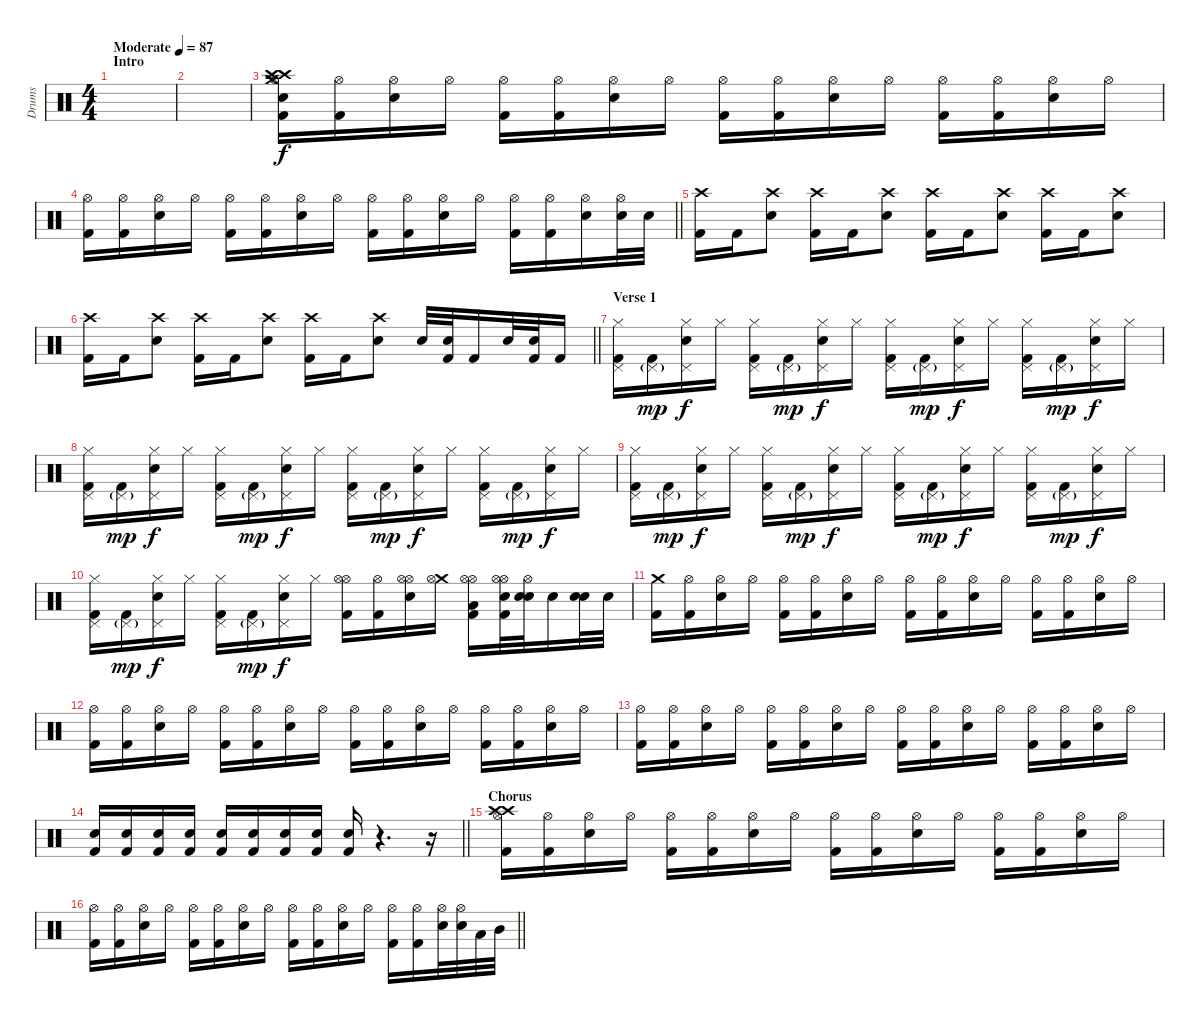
\track ("Drums" "Drums") {instrument percussion}
\staff {score}
\articulation defaults
\ts (4 4)
\section ("" "Intro")
\tempo (87 "Moderate")
\clef neutral
\ks c
|
|
("Crash high (hit)" "Crash high (hit)" "Hi-Hat (open)" "Crash medium (hit)" "Snare (hit) 2" "Kick (hit) 2").16 ("Hi-Hat (open)" "Kick (hit) 2").16 ("Hi-Hat (open)" "Snare (hit) 2").16 "Hi-Hat (open)".16 ("Hi-Hat (open)" "Kick (hit) 2").16 ("Hi-Hat (open)" "Kick (hit) 2").16 ("Hi-Hat (open)" "Snare (hit) 2").16 "Hi-Hat (open)".16 ("Hi-Hat (open)" "Kick (hit) 2").16 ("Hi-Hat (open)" "Kick (hit) 2").16 ("Hi-Hat (open)" "Snare (hit) 2").16 "Hi-Hat (open)".16 ("Hi-Hat (open)" "Kick (hit) 2").16 ("Hi-Hat (open)" "Kick (hit) 2").16 ("Hi-Hat (open)" "Snare (hit) 2").16 "Hi-Hat (open)".16 |
\barLineRight lightlight
("Hi-Hat (open)" "Kick (hit) 2").16 ("Hi-Hat (open)" "Kick (hit) 2").16 ("Hi-Hat (open)" "Snare (hit) 2").16 "Hi-Hat (open)".16 ("Hi-Hat (open)" "Kick (hit) 2").16 ("Hi-Hat (open)" "Kick (hit) 2").16 ("Hi-Hat (open)" "Snare (hit) 2").16 "Hi-Hat (open)".16 ("Hi-Hat (open)" "Kick (hit) 2").16 ("Hi-Hat (open)" "Kick (hit) 2").16 ("Hi-Hat (open)" "Snare (hit) 2").16 "Hi-Hat (open)".16 ("Hi-Hat (open)" "Kick (hit) 2").16 ("Hi-Hat (open)" "Kick (hit) 2").16 ("Hi-Hat (open)" "Snare (hit) 2").16 ("Hi-Hat (open)" "Snare (hit) 2").32 "Snare (hit) 2".32 |
("Crash high (hit)" "Kick (hit) 2").16 "Kick (hit) 2".16 ("Crash high (hit)" "Snare (hit) 2").8 ("Crash high (hit)" "Kick (hit) 2").16 "Kick (hit) 2".16 ("Crash high (hit)" "Snare (hit) 2").8 ("Crash high (hit)" "Kick (hit) 2").16 "Kick (hit) 2".16 ("Crash high (hit)" "Snare (hit) 2").8 ("Crash high (hit)" "Kick (hit) 2").16 "Kick (hit) 2".16 ("Crash high (hit)" "Snare (hit) 2").8 |
\barLineRight lightlight
("Crash high (hit)" "Kick (hit) 2").16 "Kick (hit) 2".16 ("Crash high (hit)" "Snare (hit) 2").8 ("Crash high (hit)" "Kick (hit) 2").16 "Kick (hit) 2".16 ("Crash high (hit)" "Snare (hit) 2").8 ("Crash high (hit)" "Kick (hit) 2").16 "Kick (hit) 2".16 ("Crash high (hit)" "Snare (hit) 2").8 "Snare (hit) 2".32 ("Snare (hit) 2" "Kick (hit) 2").32 "Kick (hit) 2".16 "Snare (hit) 2".32 ("Snare (hit) 2" "Kick (hit) 2").32 "Kick (hit) 2".16 |
\section ("" "Verse 1")
("Hi-Hat (closed)" "Pedal Hi-Hat (hit)" "Kick (hit) 2").16 ("Pedal Hi-Hat (hit)"{g} "Kick (hit) 2").16{dy mp} ("Hi-Hat (closed)" "Pedal Hi-Hat (hit)" "Snare (hit) 2").16{dy f} "Hi-Hat (closed)".16 ("Hi-Hat (closed)" "Pedal Hi-Hat (hit)" "Kick (hit) 2").16 ("Pedal Hi-Hat (hit)"{g} "Kick (hit) 2").16{dy mp} ("Hi-Hat (closed)" "Pedal Hi-Hat (hit)" "Snare (hit) 2").16{dy f} "Hi-Hat (closed)".16 ("Hi-Hat (closed)" "Pedal Hi-Hat (hit)" "Kick (hit) 2").16 ("Pedal Hi-Hat (hit)"{g} "Kick (hit) 2").16{dy mp} ("Hi-Hat (closed)" "Pedal Hi-Hat (hit)" "Snare (hit) 2").16{dy f} "Hi-Hat (closed)".16 ("Hi-Hat (closed)" "Pedal Hi-Hat (hit)" "Kick (hit) 2").16 ("Pedal Hi-Hat (hit)"{g} "Kick (hit) 2").16{dy mp} ("Hi-Hat (closed)" "Pedal Hi-Hat (hit)" "Snare (hit) 2").16{dy f} "Hi-Hat (closed)".16 |
("Hi-Hat (closed)" "Pedal Hi-Hat (hit)" "Kick (hit) 2").16 ("Pedal Hi-Hat (hit)"{g} "Kick (hit) 2").16{dy mp} ("Hi-Hat (closed)" "Pedal Hi-Hat (hit)" "Snare (hit) 2").16{dy f} "Hi-Hat (closed)".16 ("Hi-Hat (closed)" "Pedal Hi-Hat (hit)" "Kick (hit) 2").16 ("Pedal Hi-Hat (hit)"{g} "Kick (hit) 2").16{dy mp} ("Hi-Hat (closed)" "Pedal Hi-Hat (hit)" "Snare (hit) 2").16{dy f} "Hi-Hat (closed)".16 ("Hi-Hat (closed)" "Pedal Hi-Hat (hit)" "Kick (hit) 2").16 ("Pedal Hi-Hat (hit)"{g} "Kick (hit) 2").16{dy mp} ("Hi-Hat (closed)" "Pedal Hi-Hat (hit)" "Snare (hit) 2").16{dy f} "Hi-Hat (closed)".16 ("Hi-Hat (closed)" "Pedal Hi-Hat (hit)" "Kick (hit) 2").16 ("Pedal Hi-Hat (hit)"{g} "Kick (hit) 2").16{dy mp} ("Hi-Hat (closed)" "Pedal Hi-Hat (hit)" "Snare (hit) 2").16{dy f} "Hi-Hat (closed)".16 |
("Hi-Hat (closed)" "Pedal Hi-Hat (hit)" "Kick (hit) 2").16 ("Pedal Hi-Hat (hit)"{g} "Kick (hit) 2").16{dy mp} ("Hi-Hat (closed)" "Pedal Hi-Hat (hit)" "Snare (hit) 2").16{dy f} "Hi-Hat (closed)".16 ("Hi-Hat (closed)" "Pedal Hi-Hat (hit)" "Kick (hit) 2").16 ("Pedal Hi-Hat (hit)"{g} "Kick (hit) 2").16{dy mp} ("Hi-Hat (closed)" "Pedal Hi-Hat (hit)" "Snare (hit) 2").16{dy f} "Hi-Hat (closed)".16 ("Hi-Hat (closed)" "Pedal Hi-Hat (hit)" "Kick (hit) 2").16 ("Pedal Hi-Hat (hit)"{g} "Kick (hit) 2").16{dy mp} ("Hi-Hat (closed)" "Pedal Hi-Hat (hit)" "Snare (hit) 2").16{dy f} "Hi-Hat (closed)".16 ("Hi-Hat (closed)" "Pedal Hi-Hat (hit)" "Kick (hit) 2").16 ("Pedal Hi-Hat (hit)"{g} "Kick (hit) 2").16{dy mp} ("Hi-Hat (closed)" "Pedal Hi-Hat (hit)" "Snare (hit) 2").16{dy f} "Hi-Hat (closed)".16 |
("Hi-Hat (closed)" "Pedal Hi-Hat (hit)" "Kick (hit) 2").16 ("Pedal Hi-Hat (hit)"{g} "Kick (hit) 2").16{dy mp} ("Hi-Hat (closed)" "Pedal Hi-Hat (hit)" "Snare (hit) 2").16{dy f} "Hi-Hat (closed)".16 ("Hi-Hat (closed)" "Pedal Hi-Hat (hit)" "Kick (hit) 2").16 ("Pedal Hi-Hat (hit)"{g} "Kick (hit) 2").16{dy mp} ("Hi-Hat (closed)" "Pedal Hi-Hat (hit)" "Snare (hit) 2").16{dy f} "Hi-Hat (closed)".16 ("Hi-Hat (open)" "Hi-Hat (open)" "Kick (hit) 2").16 ("Hi-Hat (open)" "Kick (hit) 2").16 ("Hi-Hat (open)" "Hi-Hat (open)" "Snare (hit) 2").16 ("Crash medium (hit)" "Hi-Hat (open)").16 ("Hi-Hat (open)" "Hi-Hat (open)" "Low Tom (hit)" "Kick (hit) 2").16 ("Hi-Hat (open)" "Hi-Hat (open)" "Snare (hit) 2" "Kick (hit) 2").32 ("Hi-Hat (open)" "Electric Snare (hit)" "Snare (hit) 2").32 "Snare (hit) 2".16 ("Electric Snare (hit)" "Snare (hit) 2").32 "Snare (hit) 2".32 |
("Crash medium (hit)" "Kick (hit) 2").16 ("Hi-Hat (open)" "Kick (hit) 2").16 ("Hi-Hat (open)" "Snare (hit) 2").16 "Hi-Hat (open)".16 ("Hi-Hat (open)" "Kick (hit) 2").16 ("Hi-Hat (open)" "Kick (hit) 2").16 ("Hi-Hat (open)" "Snare (hit) 2").16 "Hi-Hat (open)".16 ("Hi-Hat (open)" "Kick (hit) 2").16 ("Hi-Hat (open)" "Kick (hit) 2").16 ("Hi-Hat (open)" "Snare (hit) 2").16 "Hi-Hat (open)".16 ("Hi-Hat (open)" "Kick (hit) 2").16 ("Hi-Hat (open)" "Kick (hit) 2").16 ("Hi-Hat (open)" "Snare (hit) 2").16 "Hi-Hat (open)".16 |
("Hi-Hat (open)" "Kick (hit) 2").16 ("Hi-Hat (open)" "Kick (hit) 2").16 ("Hi-Hat (open)" "Snare (hit) 2").16 "Hi-Hat (open)".16 ("Hi-Hat (open)" "Kick (hit) 2").16 ("Hi-Hat (open)" "Kick (hit) 2").16 ("Hi-Hat (open)" "Snare (hit) 2").16 "Hi-Hat (open)".16 ("Hi-Hat (open)" "Kick (hit) 2").16 ("Hi-Hat (open)" "Kick (hit) 2").16 ("Hi-Hat (open)" "Snare (hit) 2").16 "Hi-Hat (open)".16 ("Hi-Hat (open)" "Kick (hit) 2").16 ("Hi-Hat (open)" "Kick (hit) 2").16 ("Hi-Hat (open)" "Snare (hit) 2").16 "Hi-Hat (open)".16 |
("Hi-Hat (open)" "Kick (hit) 2").16 ("Hi-Hat (open)" "Kick (hit) 2").16 ("Hi-Hat (open)" "Snare (hit) 2").16 "Hi-Hat (open)".16 ("Hi-Hat (open)" "Kick (hit) 2").16 ("Hi-Hat (open)" "Kick (hit) 2").16 ("Hi-Hat (open)" "Snare (hit) 2").16 "Hi-Hat (open)".16 ("Hi-Hat (open)" "Kick (hit) 2").16 ("Hi-Hat (open)" "Kick (hit) 2").16 ("Hi-Hat (open)" "Snare (hit) 2").16 "Hi-Hat (open)".16 ("Hi-Hat (open)" "Kick (hit) 2").16 ("Hi-Hat (open)" "Kick (hit) 2").16 ("Hi-Hat (open)" "Snare (hit) 2").16 "Hi-Hat (open)".16 |
\barLineRight lightlight
("Snare (hit) 2" "Kick (hit) 2").16 ("Snare (hit) 2" "Kick (hit) 2").16 ("Snare (hit) 2" "Kick (hit) 2").16 ("Snare (hit) 2" "Kick (hit) 2").16 ("Snare (hit) 2" "Kick (hit) 2").16 ("Snare (hit) 2" "Kick (hit) 2").16 ("Snare (hit) 2" "Kick (hit) 2").16 ("Snare (hit) 2" "Kick (hit) 2").16 ("Snare (hit) 2" "Kick (hit) 2").16 r.4{d} r.16 |
\section ("" "Chorus")
("Crash high (hit)" "Crash high (hit)" "Hi-Hat (open)" "Kick (hit) 2").16 ("Hi-Hat (open)" "Kick (hit) 2").16 ("Hi-Hat (open)" "Snare (hit) 2").16 "Hi-Hat (open)".16 ("Hi-Hat (open)" "Kick (hit) 2").16 ("Hi-Hat (open)" "Kick (hit) 2").16 ("Hi-Hat (open)" "Snare (hit) 2").16 "Hi-Hat (open)".16 ("Hi-Hat (open)" "Kick (hit) 2").16 ("Hi-Hat (open)" "Kick (hit) 2").16 ("Hi-Hat (open)" "Snare (hit) 2").16 "Hi-Hat (open)".16 ("Hi-Hat (open)" "Kick (hit) 2").16 ("Hi-Hat (open)" "Kick (hit) 2").16 ("Hi-Hat (open)" "Snare (hit) 2").16 "Hi-Hat (open)".16 |
\barLineRight lightlight
("Hi-Hat (open)" "Kick (hit) 2").16 ("Hi-Hat (open)" "Kick (hit) 2").16 ("Hi-Hat (open)" "Snare (hit) 2").16 "Hi-Hat (open)".16 ("Hi-Hat (open)" "Kick (hit) 2").16 ("Hi-Hat (open)" "Kick (hit) 2").16 ("Hi-Hat (open)" "Snare (hit) 2").16 "Hi-Hat (open)".16 ("Hi-Hat (open)" "Kick (hit) 2").16 ("Hi-Hat (open)" "Kick (hit) 2").16 ("Hi-Hat (open)" "Snare (hit) 2").16 "Hi-Hat (open)".16 ("Hi-Hat (open)" "Kick (hit) 2").16 ("Hi-Hat (open)" "Kick (hit) 2").16 ("Hi-Hat (open)" "Snare (hit) 2").32 ("Hi-Hat (open)" "Snare (hit) 2").32 "Low Tom (hit)".32 "Mid Tom (hit)".32
